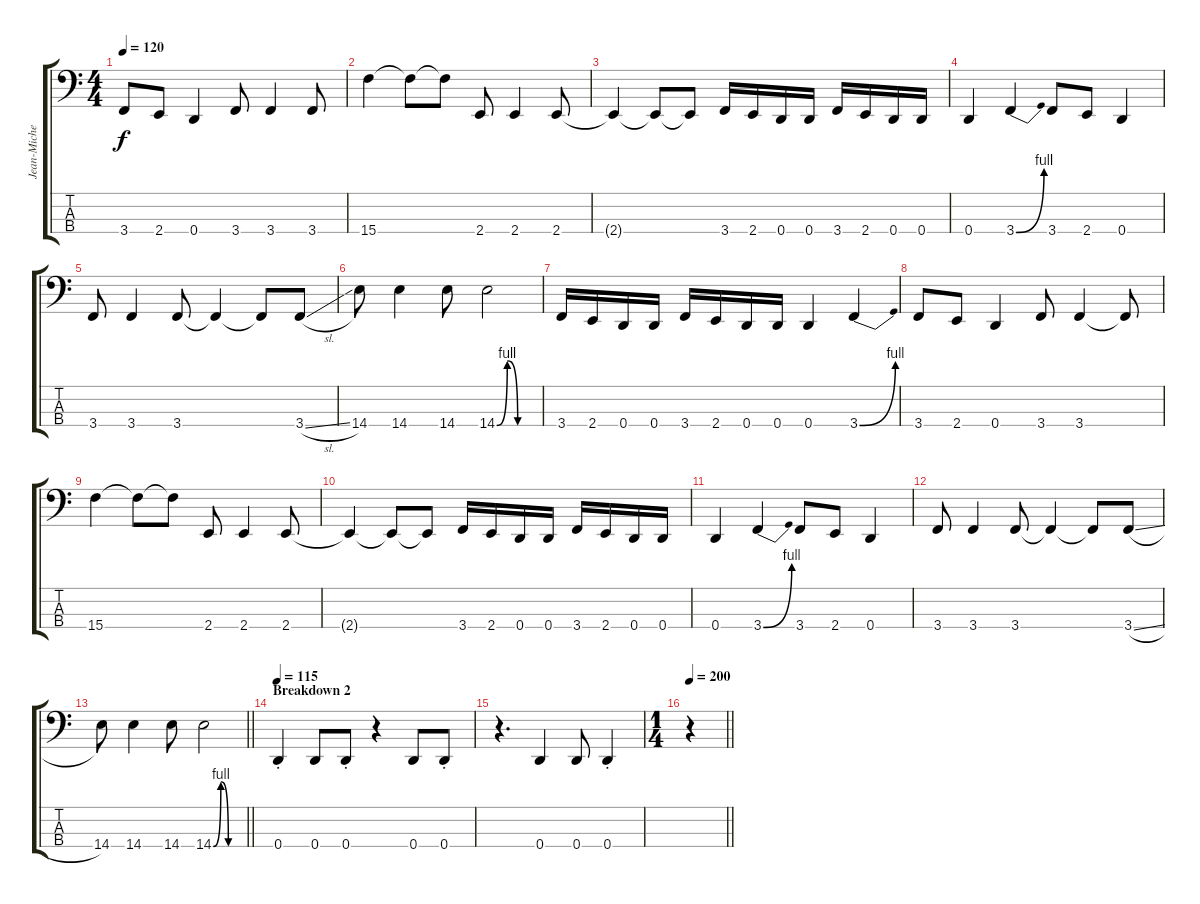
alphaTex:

\track ("Jean-Michel Labadie" "Jean-Miche") {instrument electricbasspick}
\staff {score tabs}
\tuning (F2 C2 G1 D1) {hide}
\ts (4 4)
\tempo 120
\clef f4
\ks c
3.4.8{dy f} 2.4.8 0.4.4 3.4.8 3.4.4 3.4.8 |
15.4.4 15.4{t}.8 15.4{t}.8 2.4.8 2.4.4 2.4.8 |
2.4{t}.4 2.4{t}.8 2.4{t}.8 3.4.16 2.4.16 0.4.16 0.4.16 3.4.16 2.4.16 0.4.16 0.4.16 |
0.4.4 3.4{be (bend 0 0 60 4)}.4 3.4.8 2.4.8 0.4.4 |
3.4.8 3.4.4 3.4.8 3.4{t}.4 3.4{t}.8 3.4{sl}.8 |
14.4.8 14.4.4 14.4.8 14.4{be (custom 0 0 15 4 30 0 60 0)}.2 |
3.4.16 2.4.16 0.4.16 0.4.16 3.4.16 2.4.16 0.4.16 0.4.16 0.4.4 3.4{be (bend 0 0 60 4)}.4 |
3.4.8 2.4.8 0.4.4 3.4.8 3.4.4 3.4{t}.8 |
15.4.4 15.4{t}.8 15.4{t}.8 2.4.8 2.4.4 2.4.8 |
2.4{t}.4 2.4{t}.8 2.4{t}.8 3.4.16 2.4.16 0.4.16 0.4.16 3.4.16 2.4.16 0.4.16 0.4.16 |
0.4.4 3.4{be (bend 0 0 60 4)}.4 3.4.8 2.4.8 0.4.4 |
3.4.8 3.4.4 3.4.8 3.4{t}.4 3.4{t}.8 3.4{sl}.8 |
\barLineRight lightlight
14.4.8 14.4.4 14.4.8 14.4{be (custom 0 0 15 4 30 0 60 0)}.2 |
\section ("" "Breakdown 2")
\tempo 115
0.4{st}.4 0.4.8 0.4{st}.8 r.4 0.4.8 0.4{st}.8 |
r.4{d} 0.4.4 0.4.8 0.4{st}.4 |
\ts (1 4)
\tempo 200
\barLineRight lightlight
r.4
